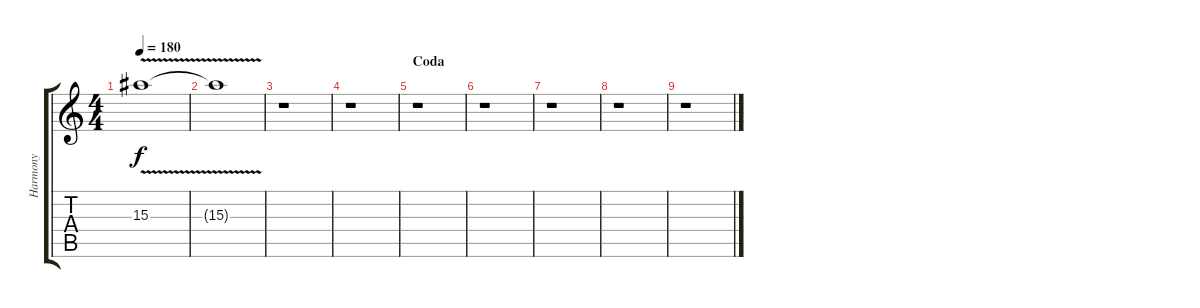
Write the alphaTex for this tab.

\track ("Harmony" "Harmony") {instrument distortionguitar}
\staff {score tabs}
\tuning (E4 B3 G3 D3 A2 D2) {hide}
\ts (4 4)
\tempo 180
\clef g2
\ks c
15.3{v t}.1{dy f} |
15.3{t}.1 |
r.1 |
r.1 |
\section ("" "Coda")
r.1 |
r.1 |
r.1 |
r.1 |
r.1
